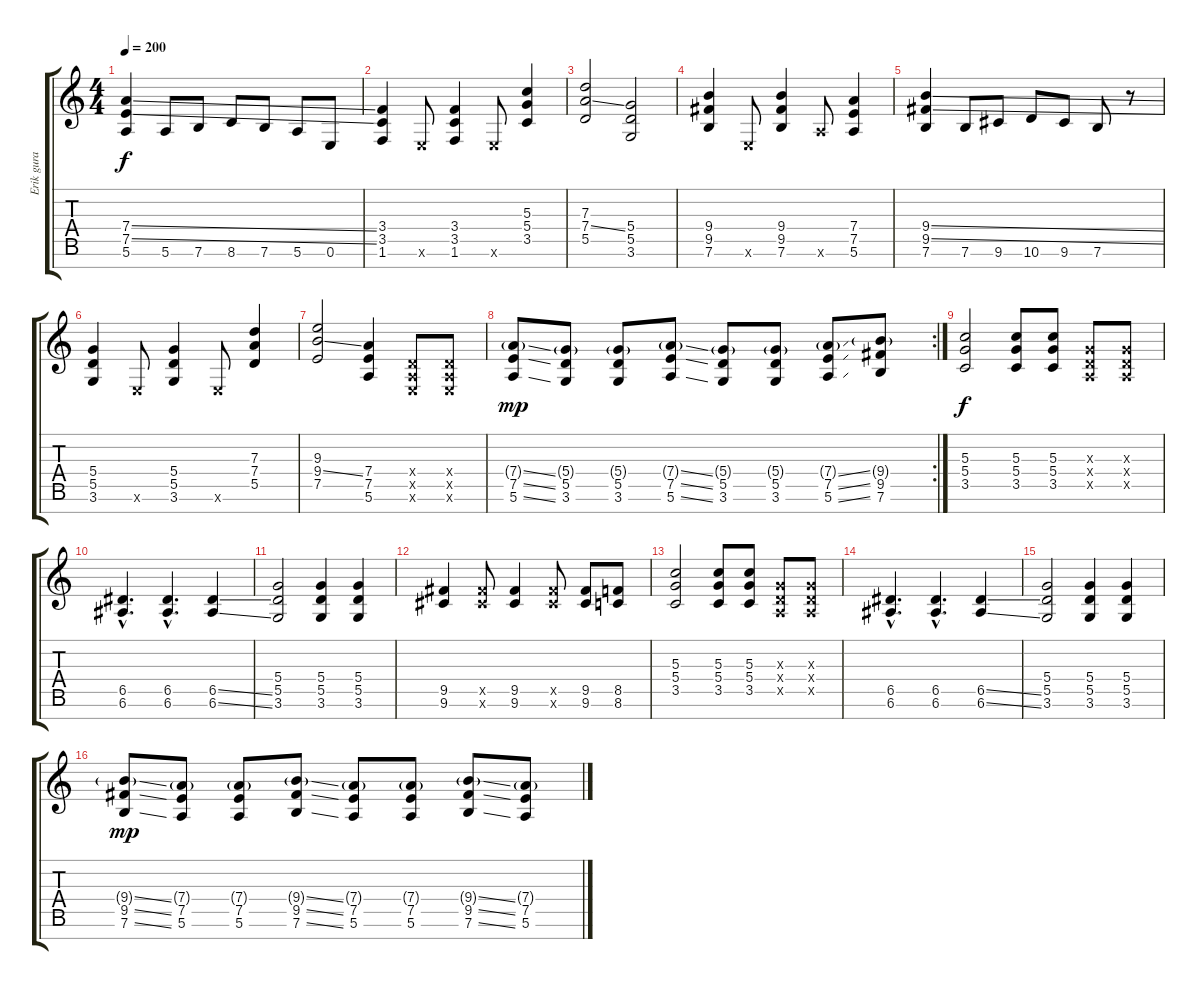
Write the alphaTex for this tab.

\track ("Erik gura" "Erik gura") {instrument distortionguitar}
\staff {score tabs}
\tuning (E4 B3 G3 D3 A2 E2 B1) {hide}
\ts (4 4)
\tempo 200
\clef g2
\ks c
(7.4{ss} 7.5{ss} 5.6).4{dy f} 5.6.8 7.6.8 8.6.8 7.6.8 5.6.8 0.6.8 |
(3.4 3.5 1.6).4 0.6{x}.8 (3.4 3.5 1.6).4 0.6{x}.8 (5.3 5.4 3.5).4 |
(7.3 7.4{ss} 5.5).2 (5.4 5.5 3.6).2 |
(9.4 9.5 7.6).4 0.6{x}.8 (9.4 9.5 7.6).4 5.6{x}.8 (7.4 7.5 5.6).4 |
(9.4{ss} 9.5{ss} 7.6).4 7.6.8 9.6.8 10.6.8 9.6.8 7.6.8 r.8 |
(5.4 5.5 3.6).4 0.6{x}.8 (5.4 5.5 3.6).4 0.6{x}.8 (7.3 7.4 5.5).4 |
(9.3 9.4{ss} 7.5).2 (7.4 7.5 5.6).4 (0.4{x} 0.5{x} 0.6{x}).8 (0.4{x} 0.5{x} 0.6{x}).8 |
\rc 2
(7.4{ss g} 7.5{ss} 5.6{ss}).8{dy mp} (5.4{g} 5.5 3.6).8 (5.4{g} 5.5 3.6).8 (7.4{ss g} 7.5{ss} 5.6{ss}).8 (5.4{g} 5.5 3.6).8 (5.4{g} 5.5 3.6).8 (7.4{ss g} 7.5{ss} 5.6{ss}).8 (9.4{g} 9.5 7.6).8 |
(5.3 5.4 3.5).2{dy f} (5.3 5.4 3.5).8 (5.3 5.4 3.5).8 (0.3{x} 0.4{x} 0.5{x}).8 (0.3{x} 0.4{x} 0.5{x}).8 |
(6.5{hac} 6.6{hac}).4{d} (6.5{hac} 6.6{hac}).4{d} (6.5{ss} 6.6{ss}).4 |
(5.4 5.5 3.6).2 (5.4 5.5 3.6).4 (5.4 5.5 3.6).4 |
(9.5 9.6).4 (9.5{x} 9.6{x}).8 (9.5 9.6).4 (9.5{x} 9.6{x}).8 (9.5 9.6).8 (8.5 8.6).8 |
(5.3 5.4 3.5).2 (5.3 5.4 3.5).8 (5.3 5.4 3.5).8 (0.3{x} 0.4{x} 0.5{x}).8 (0.3{x} 0.4{x} 0.5{x}).8 |
(6.5{hac} 6.6{hac}).4{d} (6.5{hac} 6.6{hac}).4{d} (6.5{ss} 6.6{ss}).4 |
(5.4 5.5 3.6).2 (5.4 5.5 3.6).4 (5.4 5.5 3.6).4 |
(9.4{ss g} 9.5{ss} 7.6{ss}).8{dy mp} (7.4{g} 7.5 5.6).8 (7.4{g} 7.5 5.6).8 (9.4{ss g} 9.5{ss} 7.6{ss}).8 (7.4{g} 7.5 5.6).8 (7.4{g} 7.5 5.6).8 (9.4{ss g} 9.5{ss} 7.6{ss}).8 (7.4{g} 7.5 5.6).8
